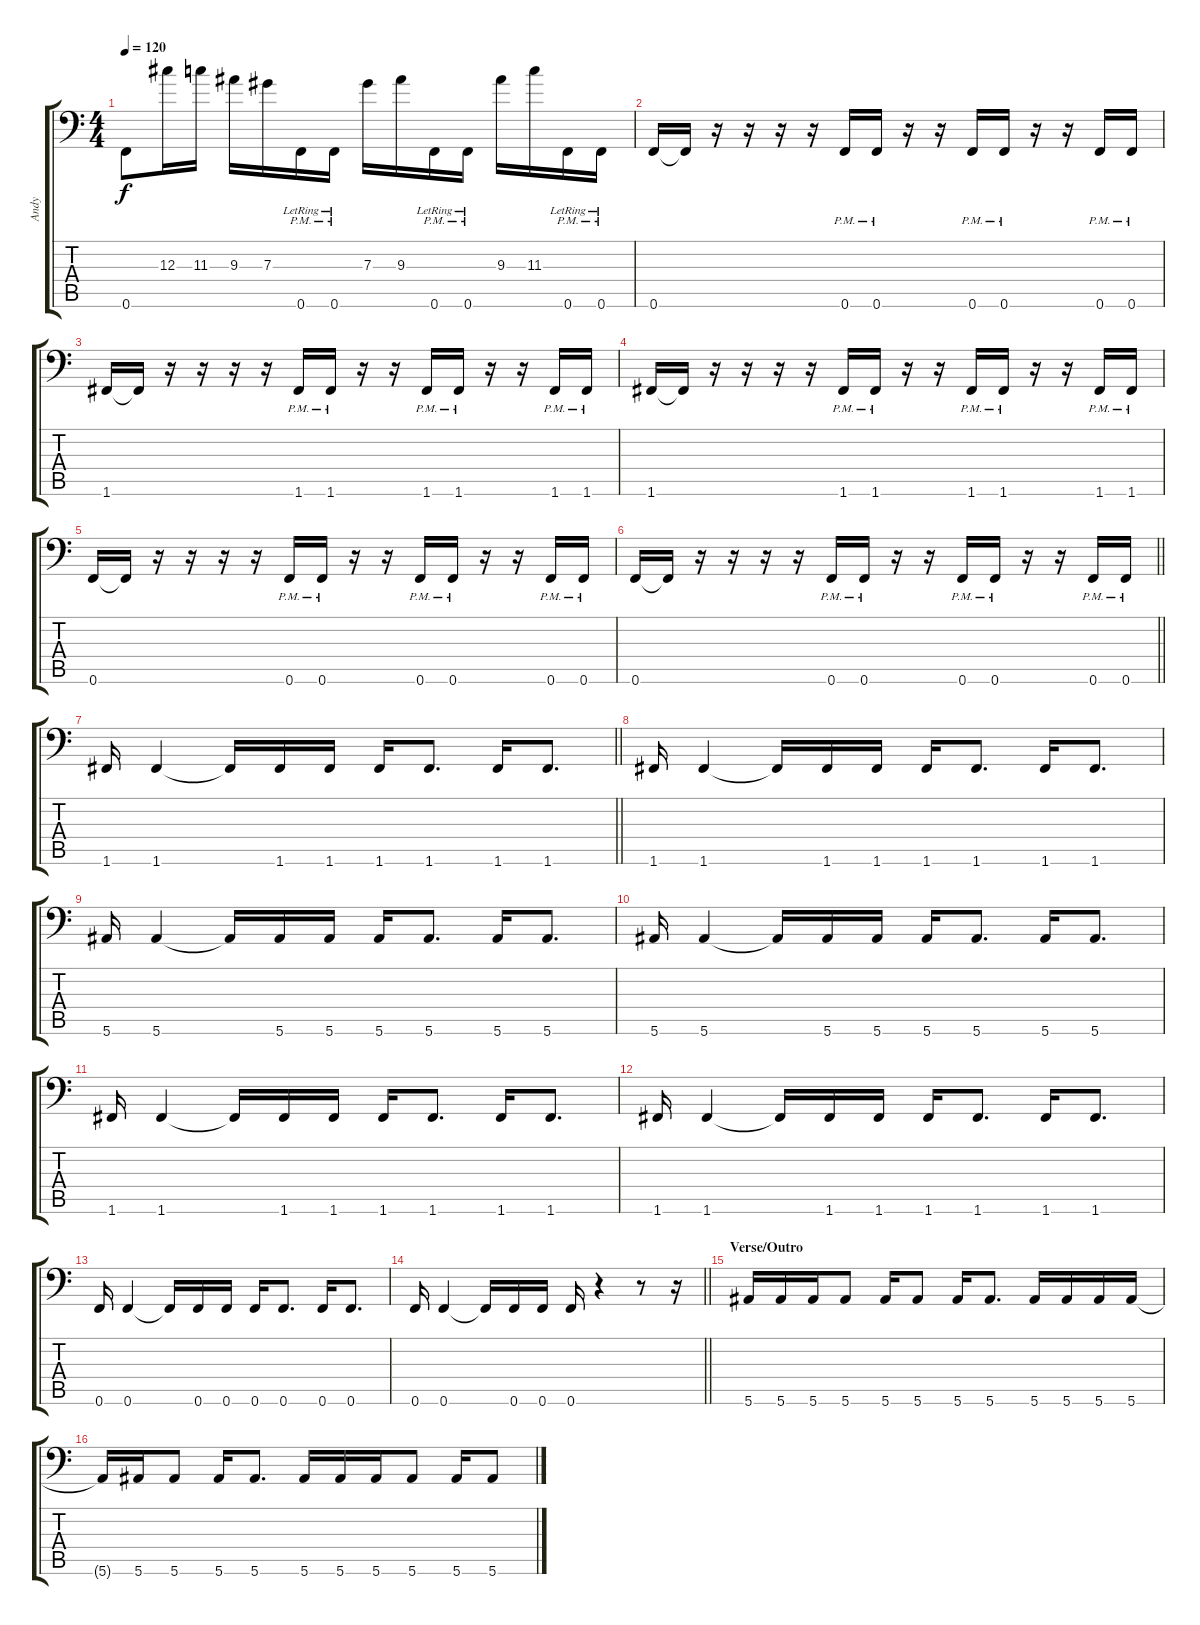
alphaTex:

\track ("Andy" "Andy") {instrument overdrivenguitar}
\staff {score tabs}
\tuning (Bb3 F3 Db3 Ab2 Eb2 F1) {hide}
\ts (4 4)
\tempo 120
\clef f4
\ks c
0.6.8{dy f} 12.3.16 11.3.16 9.3.16 7.3.16 0.6{pm lr}.16 0.6{pm lr}.16 7.3.16 9.3.16 0.6{pm lr}.16 0.6{pm lr}.16 9.3.16 11.3.16 0.6{pm lr}.16 0.6{pm lr}.16 |
0.6.16 0.6{t}.16 r.16 r.16 r.16 r.16 0.6{pm}.16 0.6{pm}.16 r.16 r.16 0.6{pm}.16 0.6{pm}.16 r.16 r.16 0.6{pm}.16 0.6{pm}.16 |
1.6.16 1.6{t}.16 r.16 r.16 r.16 r.16 1.6{pm}.16 1.6{pm}.16 r.16 r.16 1.6{pm}.16 1.6{pm}.16 r.16 r.16 1.6{pm}.16 1.6{pm}.16 |
1.6.16 1.6{t}.16 r.16 r.16 r.16 r.16 1.6{pm}.16 1.6{pm}.16 r.16 r.16 1.6{pm}.16 1.6{pm}.16 r.16 r.16 1.6{pm}.16 1.6{pm}.16 |
0.6.16 0.6{t}.16 r.16 r.16 r.16 r.16 0.6{pm}.16 0.6{pm}.16 r.16 r.16 0.6{pm}.16 0.6{pm}.16 r.16 r.16 0.6{pm}.16 0.6{pm}.16 |
\barLineRight lightlight
0.6.16 0.6{t}.16 r.16 r.16 r.16 r.16 0.6{pm}.16 0.6{pm}.16 r.16 r.16 0.6{pm}.16 0.6{pm}.16 r.16 r.16 0.6{pm}.16 0.6{pm}.16 |
\section ("" "")
\barLineRight lightlight
1.6.16 1.6.4 1.6{t}.16 1.6.16 1.6.16 1.6.16 1.6.8{d} 1.6.16 1.6.8{d} |
\section ("" "")
1.6.16 1.6.4 1.6{t}.16 1.6.16 1.6.16 1.6.16 1.6.8{d} 1.6.16 1.6.8{d} |
5.6.16 5.6.4 5.6{t}.16 5.6.16 5.6.16 5.6.16 5.6.8{d} 5.6.16 5.6.8{d} |
5.6.16 5.6.4 5.6{t}.16 5.6.16 5.6.16 5.6.16 5.6.8{d} 5.6.16 5.6.8{d} |
1.6.16 1.6.4 1.6{t}.16 1.6.16 1.6.16 1.6.16 1.6.8{d} 1.6.16 1.6.8{d} |
1.6.16 1.6.4 1.6{t}.16 1.6.16 1.6.16 1.6.16 1.6.8{d} 1.6.16 1.6.8{d} |
0.6.16 0.6.4 0.6{t}.16 0.6.16 0.6.16 0.6.16 0.6.8{d} 0.6.16 0.6.8{d} |
\barLineRight lightlight
0.6.16 0.6.4 0.6{t}.16 0.6.16 0.6.16 0.6.16 r.4 r.8 r.16 |
\section ("" "Verse/Outro")
5.6.16{volume 13} 5.6.16 5.6.16 5.6.8 5.6.16 5.6.8 5.6.16 5.6.8{d} 5.6.16 5.6.16 5.6.16 5.6.16 |
5.6{t}.16 5.6.16 5.6.8 5.6.16 5.6.8{d} 5.6.16 5.6.16 5.6.16 5.6.8 5.6.16 5.6.8
